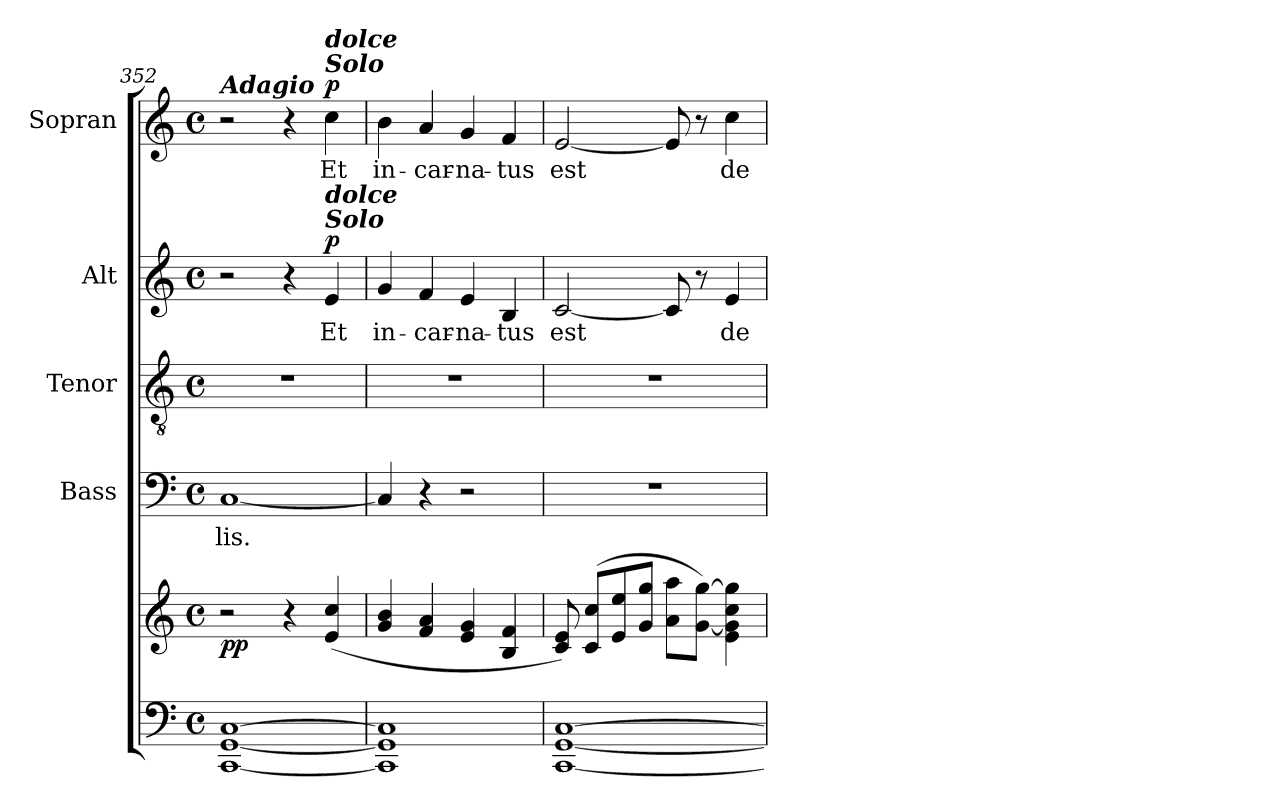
**kern	**kern	**dynam	**kern	**text	**kern	**kern	**text	**dynam	**kern	**text	**dynam
*part5	*part5	*part5	*part4	*part4	*part3	*part2	*part2	*part2	*part1	*part1	*part1
*staff6	*staff5	*staff5/6	*staff4	*staff4	*staff3	*staff2	*staff2	*staff2	*staff1	*staff1	*staff1
*	*	*	*I"Bass	*	*I"Tenor	*I"Alt	*	*	*I"Sopran	*	*
*	*	*	*I'B.	*	*I'T.	*I'A.	*	*	*I'S.	*	*
*clefF4	*clefG2	*	*clefF4	*	*clefGv2	*clefG2	*	*	*clefG2	*	*
*k[]	*k[]	*	*k[]	*	*k[]	*k[]	*	*	*k[]	*	*
*C:	*C:	*	*C:	*	*C:	*C:	*	*	*C:	*	*
*M4/4	*M4/4	*	*M4/4	*	*M4/4	*M4/4	*	*	*M4/4	*	*
*met(c)	*met(c)	*	*met(c)	*	*met(c)	*met(c)	*	*	*met(c)	*	*
=352	=352	=352	=352	=352	=352	=352	=352	=352	=352	=352	=352
!	!	!	!	!	!	!	!	!	!LO:TX:a:Bi:t=Adagio	!	!
!	!	!LO:DY:b	!	!LO:LY:b	!	!	!	!	!	!	!
[1CC [1GG [1C	2r	pp	[1C	-lis.	1r	2r	.	.	2r	.	.
.	4r	.	.	.	.	4r	.	.	4r	.	.
!	!	!	!	!	!	!	!	!	!LO:TX:a:Bi:t=Solo	!	!
!	!	!	!	!	!	!	!	!	!LO:TX:a:Bi:t=dolce	!	!
!	!	!	!	!	!	!LO:TX:a:Bi:t=Solo	!	!	!	!	!
!	!	!	!	!	!	!LO:TX:a:Bi:t=dolce	!	!	!	!	!
!	!	!	!	!	!	!	!LO:LY:b	!LO:DY:a	!	!LO:LY:b	!LO:DY:a
.	(<4e/ 4cc/	.	.	.	.	4e/	Et	p	4cc\	Et	p
=353	=353	=353	=353	=353	=353	=353	=353	=353	=353	=353	=353
!	!	!	!	!	!	!	!LO:LY:b	!	!	!LO:LY:b	!
1CC] 1GG] 1C]	4g/ 4b/	.	4C/]	.	1r	4g/	in-	.	4b\	in-	.
!	!	!	!	!	!	!	!LO:LY:b	!	!	!LO:LY:b	!
.	4f/ 4a/	.	4r	.	.	4f/	-car-	.	4a/	-car-	.
!	!	!	!	!	!	!	!LO:LY:b	!	!	!LO:LY:b	!
.	4e/ 4g/	.	2r	.	.	4e/	-na-	.	4g/	-na-	.
!	!	!	!	!	!	!	!LO:LY:b	!	!	!LO:LY:b	!
.	4B/ 4f/	.	.	.	.	4B/	-tus	.	4f/	-tus	.
!!LO:PB:g=z
=354	=354	=354	=354	=354	=354	=354	=354	=354	=354	=354	=354
!	!	!	!	!	!	!	!LO:LY:b	!	!	!LO:LY:b	!
[1CC [1GG [1C	8c/ 8e/)	.	1r	.	1r	[2c/	est	.	[2e/	est	.
.	(>8c/ 8cc/L	.	.	.	.	.	.	.	.	.	.
.	8e/ 8ee/	.	.	.	.	.	.	.	.	.	.
.	8g/ 8gg/J	.	.	.	.	.	.	.	.	.	.
.	8a\ 8aa\L	.	.	.	.	8c/]	.	.	8e/]	.	.
.	[8g\ [8gg\J)	.	.	.	.	8r	.	.	8r	.	.
!	!	!	!	!	!	!	!LO:LY:b	!	!	!LO:LY:b	!
.	4e\ 4g\] 4cc\ 4gg\]	.	.	.	.	4e/	de	.	4cc\	de	.
=	=	=	=	=	=	=	=	=	=	=	=
*-	*-	*-	*-	*-	*-	*-	*-	*-	*-	*-	*-
